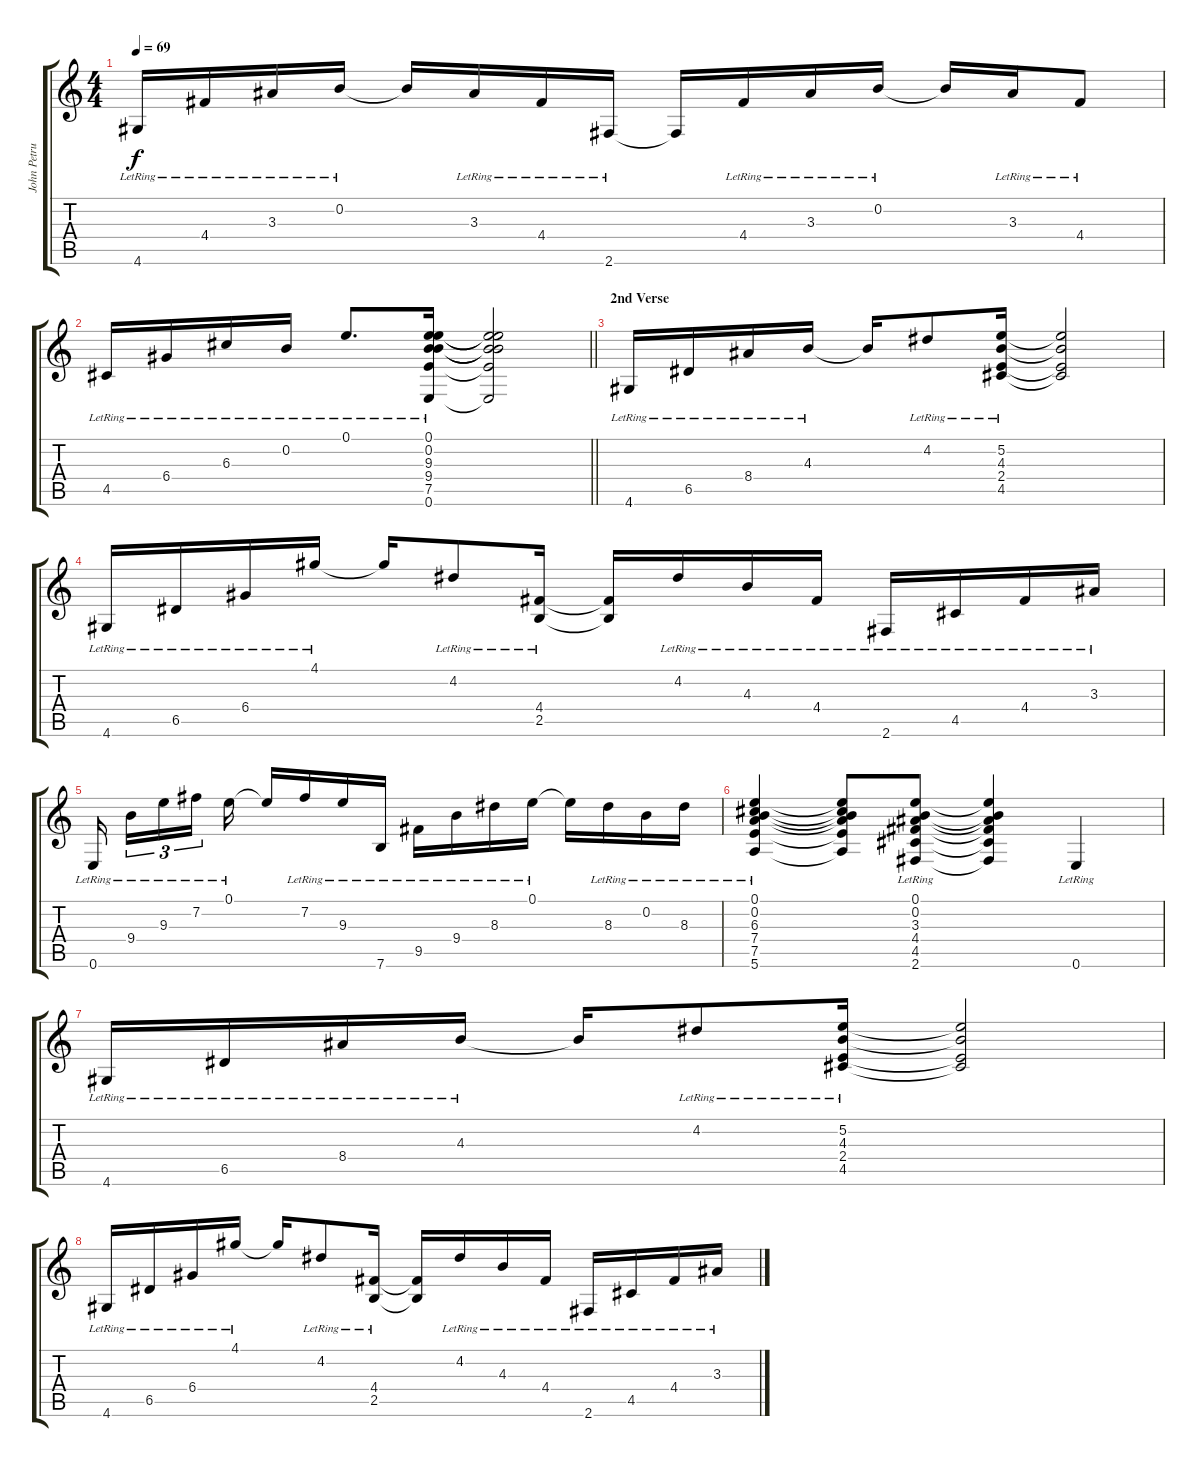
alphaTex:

\track ("John Petrucci" "John Petru") {instrument acousticguitarnylon}
\staff {score tabs}
\tuning (E4 B3 G3 D3 A2 E2) {hide}
\ts (4 4)
\tempo 69
\clef g2
\ks c
4.6{lr}.16{dy f} 4.4{lr}.16 3.3{lr}.16 0.2{lr}.16 0.2{t}.16 3.3{lr}.16 4.4{lr}.16 2.6{lr}.16 2.6{t}.16 4.4{lr}.16 3.3{lr}.16 0.2{lr}.16 0.2{t}.16 3.3{lr}.16 4.4{lr}.8 |
\barLineRight lightlight
4.5{lr}.16 6.4{lr}.16 6.3{lr}.16 0.2{lr}.16 0.1{lr}.8{d} (0.1{lr} 0.2{lr} 9.3{lr} 9.4{lr} 7.5{lr} 0.6{lr}).16 (0.1{t} 0.2{t} 9.3{t} 9.4{t} 7.5{t} 0.6{t}).2 |
\section ("" "2nd Verse")
4.6{lr}.16 6.5{lr}.16 8.4{lr}.16 4.3{lr}.16 4.3{t}.16 4.2{lr}.8 (5.2{lr} 4.3{lr} 2.4{lr} 4.5{lr}).16 (5.2{t} 4.3{t} 2.4{t} 4.5{t}).2 |
4.6{lr}.16 6.5{lr}.16 6.4{lr}.16 4.1{lr}.16 4.1{t}.16 4.2{lr}.8 (4.4{lr} 2.5{lr}).16 (4.4{t} 2.5{t}).16 4.2{lr}.16 4.3{lr}.16 4.4{lr}.16 2.6{lr}.16 4.5{lr}.16 4.4{lr}.16 3.3{lr}.16 |
0.6{lr}.16{beam splitsecondary} 9.4{lr}.16{tu (3 2)} 9.3{lr}.16{tu (3 2)} 7.2{lr}.16{tu (3 2) beam splitsecondary} 0.1{lr}.16 0.1{t}.16 7.2{lr}.16 9.3{lr}.16 7.6{lr}.16 9.5{lr}.16 9.4{lr}.16 8.3{lr}.16 0.1{lr}.16 0.1{t}.16 8.3{lr}.16 0.2{lr}.16 8.3{lr}.16 |
(0.1{lr} 0.2{lr} 6.3{lr} 7.4{lr} 7.5{lr} 5.6{lr}).4 (0.1{t} 0.2{t} 6.3{t} 7.4{t} 7.5{t} 5.6{t}).8 (0.1{lr} 0.2{lr} 3.3{lr} 4.4{lr} 4.5{lr} 2.6{lr}).8 (0.1{t} 0.2{t} 3.3{t} 4.4{t} 4.5{t} 2.6{t}).4 0.6{lr}.4 |
4.6{lr}.16 6.5{lr}.16 8.4{lr}.16 4.3{lr}.16 4.3{t}.16 4.2{lr}.8 (5.2{lr} 4.3{lr} 2.4{lr} 4.5{lr}).16 (5.2{t} 4.3{t} 2.4{t} 4.5{t}).2 |
4.6{lr}.16 6.5{lr}.16 6.4{lr}.16 4.1{lr}.16 4.1{t}.16 4.2{lr}.8 (4.4{lr} 2.5{lr}).16 (4.4{t} 2.5{t}).16 4.2{lr}.16 4.3{lr}.16 4.4{lr}.16 2.6{lr}.16 4.5{lr}.16 4.4{lr}.16 3.3{lr}.16
